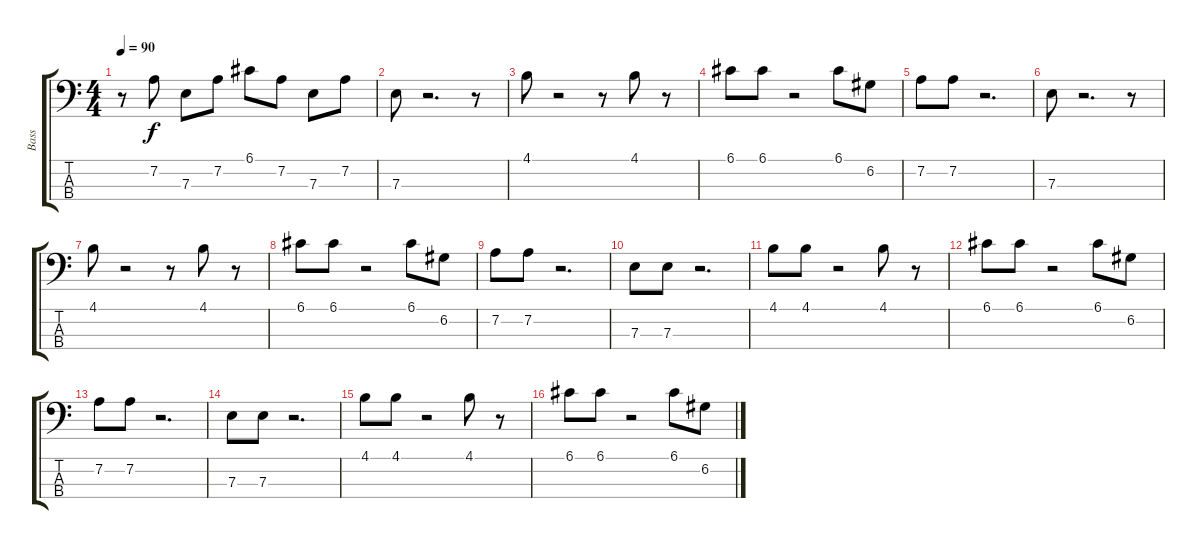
\track ("Bass" "Bass") {instrument electricbassfinger}
\staff {score tabs}
\tuning (G2 D2 A1 E1) {hide}
\ts (4 4)
\tempo 90
\clef f4
\ks c
r.8{dy f} 7.2.8 7.3.8 7.2.8 6.1.8 7.2.8 7.3.8 7.2.8 |
7.3.8 r.2{d} r.8 |
4.1.8 r.2 r.8 4.1.8 r.8 |
6.1.8 6.1.8 r.2 6.1.8 6.2.8 |
7.2.8 7.2.8 r.2{d} |
7.3.8 r.2{d} r.8 |
4.1.8 r.2 r.8 4.1.8 r.8 |
6.1.8 6.1.8 r.2 6.1.8 6.2.8 |
7.2.8 7.2.8 r.2{d} |
7.3.8 7.3.8 r.2{d} |
4.1.8 4.1.8 r.2 4.1.8 r.8 |
6.1.8 6.1.8 r.2 6.1.8 6.2.8 |
7.2.8 7.2.8 r.2{d} |
7.3.8 7.3.8 r.2{d} |
4.1.8 4.1.8 r.2 4.1.8 r.8 |
6.1.8 6.1.8 r.2 6.1.8 6.2.8
